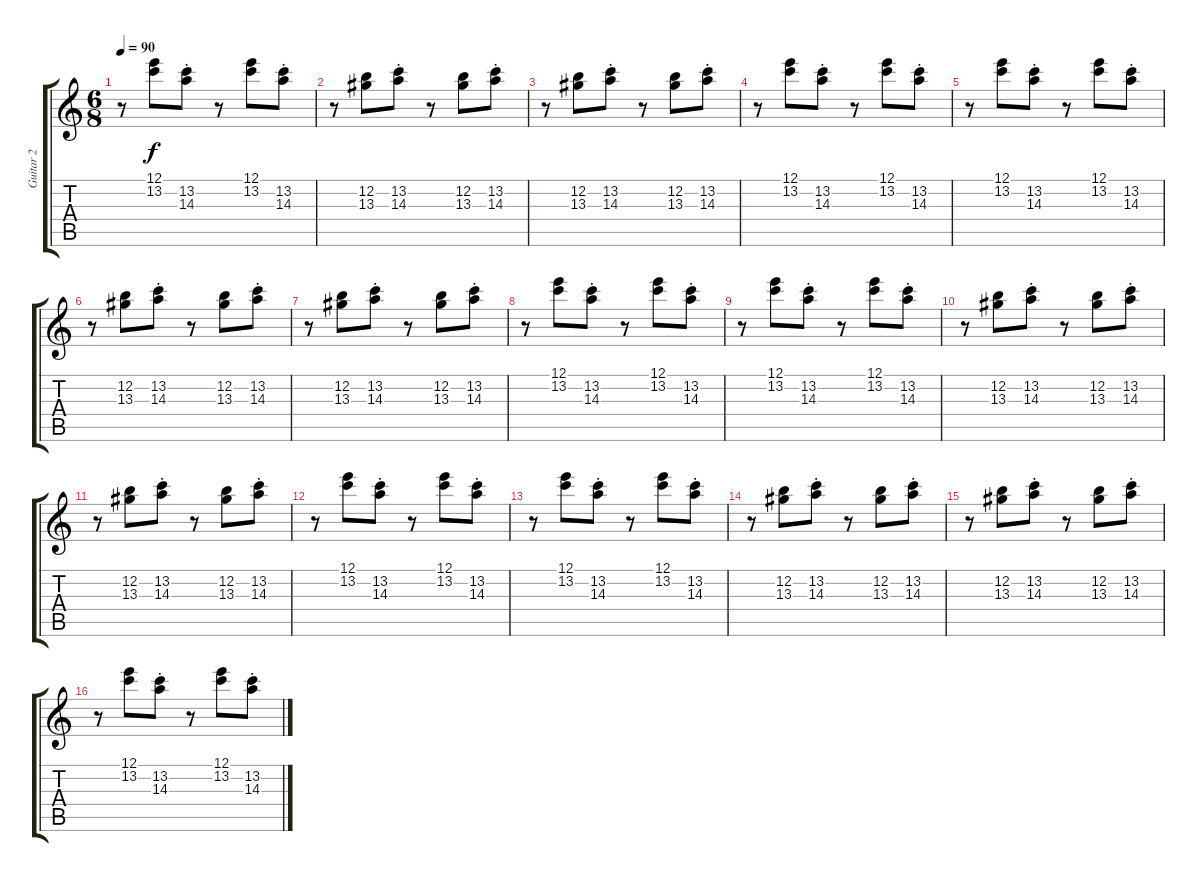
\track ("Guitar 2" "Guitar 2") {instrument distortionguitar}
\staff {score tabs}
\tuning (E4 B3 G3 D3 A2 E2) {hide}
\ts (6 8)
\tempo 90
\clef g2
\ks c
r.8{dy f} (12.1 13.2).8 (13.2{st} 14.3{st}).8 r.8 (12.1 13.2).8 (13.2{st} 14.3{st}).8 |
r.8 (12.2 13.3).8 (13.2{st} 14.3{st}).8 r.8 (12.2 13.3).8 (13.2{st} 14.3{st}).8 |
r.8 (12.2 13.3).8 (13.2{st} 14.3{st}).8 r.8 (12.2 13.3).8 (13.2{st} 14.3{st}).8 |
r.8 (12.1 13.2).8 (13.2{st} 14.3{st}).8 r.8 (12.1 13.2).8 (13.2{st} 14.3{st}).8 |
r.8 (12.1 13.2).8 (13.2{st} 14.3{st}).8 r.8 (12.1 13.2).8 (13.2{st} 14.3{st}).8 |
r.8 (12.2 13.3).8 (13.2{st} 14.3{st}).8 r.8 (12.2 13.3).8 (13.2{st} 14.3{st}).8 |
r.8 (12.2 13.3).8 (13.2{st} 14.3{st}).8 r.8 (12.2 13.3).8 (13.2{st} 14.3{st}).8 |
r.8 (12.1 13.2).8 (13.2{st} 14.3{st}).8 r.8 (12.1 13.2).8 (13.2{st} 14.3{st}).8 |
r.8 (12.1 13.2).8 (13.2{st} 14.3{st}).8 r.8 (12.1 13.2).8 (13.2{st} 14.3{st}).8 |
r.8 (12.2 13.3).8 (13.2{st} 14.3{st}).8 r.8 (12.2 13.3).8 (13.2{st} 14.3{st}).8 |
r.8 (12.2 13.3).8 (13.2{st} 14.3{st}).8 r.8 (12.2 13.3).8 (13.2{st} 14.3{st}).8 |
r.8 (12.1 13.2).8 (13.2{st} 14.3{st}).8 r.8 (12.1 13.2).8 (13.2{st} 14.3{st}).8 |
r.8 (12.1 13.2).8 (13.2{st} 14.3{st}).8 r.8 (12.1 13.2).8 (13.2{st} 14.3{st}).8 |
r.8 (12.2 13.3).8 (13.2{st} 14.3{st}).8 r.8 (12.2 13.3).8 (13.2{st} 14.3{st}).8 |
r.8 (12.2 13.3).8 (13.2{st} 14.3{st}).8 r.8 (12.2 13.3).8 (13.2{st} 14.3{st}).8 |
r.8 (12.1 13.2).8 (13.2{st} 14.3{st}).8 r.8 (12.1 13.2).8 (13.2{st} 14.3{st}).8
